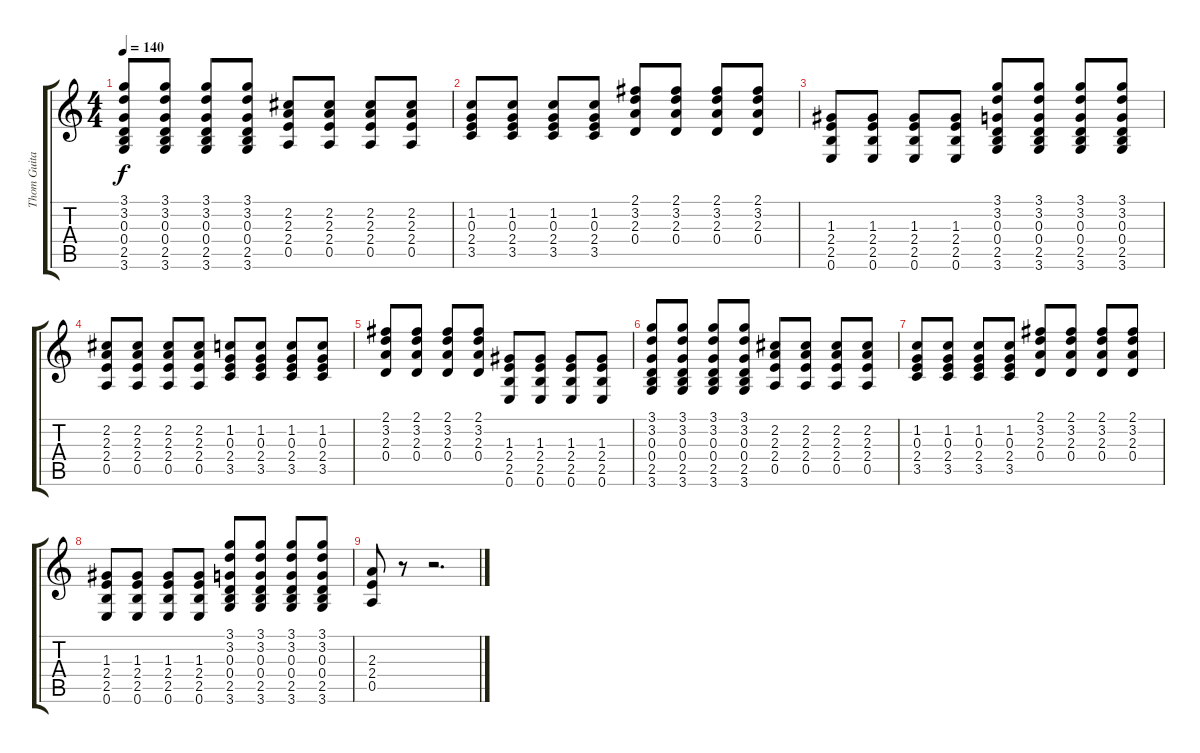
\track ("Thom Guitar" "Thom Guita") {instrument electricguitarjazz}
\staff {score tabs}
\tuning (E4 B3 G3 D3 A2 E2) {hide}
\ts (4 4)
\tempo 140
\clef g2
\ks c
(3.1 3.2 0.3 0.4 2.5 3.6).8{dy f} (3.1 3.2 0.3 0.4 2.5 3.6).8 (3.1 3.2 0.3 0.4 2.5 3.6).8 (3.1 3.2 0.3 0.4 2.5 3.6).8 (2.2 2.3 2.4 0.5).8 (2.2 2.3 2.4 0.5).8 (2.2 2.3 2.4 0.5).8 (2.2 2.3 2.4 0.5).8 |
(1.2 0.3 2.4 3.5).8 (1.2 0.3 2.4 3.5).8 (1.2 0.3 2.4 3.5).8 (1.2 0.3 2.4 3.5).8 (2.1 3.2 2.3 0.4).8 (2.1 3.2 2.3 0.4).8 (2.1 3.2 2.3 0.4).8 (2.1 3.2 2.3 0.4).8 |
(1.3 2.4 2.5 0.6).8 (1.3 2.4 2.5 0.6).8 (1.3 2.4 2.5 0.6).8 (1.3 2.4 2.5 0.6).8 (3.1 3.2 0.3 0.4 2.5 3.6).8 (3.1 3.2 0.3 0.4 2.5 3.6).8 (3.1 3.2 0.3 0.4 2.5 3.6).8 (3.1 3.2 0.3 0.4 2.5 3.6).8 |
(2.2 2.3 2.4 0.5).8 (2.2 2.3 2.4 0.5).8 (2.2 2.3 2.4 0.5).8 (2.2 2.3 2.4 0.5).8 (1.2 0.3 2.4 3.5).8 (1.2 0.3 2.4 3.5).8 (1.2 0.3 2.4 3.5).8 (1.2 0.3 2.4 3.5).8 |
(2.1 3.2 2.3 0.4).8 (2.1 3.2 2.3 0.4).8 (2.1 3.2 2.3 0.4).8 (2.1 3.2 2.3 0.4).8 (1.3 2.4 2.5 0.6).8 (1.3 2.4 2.5 0.6).8 (1.3 2.4 2.5 0.6).8 (1.3 2.4 2.5 0.6).8 |
(3.1 3.2 0.3 0.4 2.5 3.6).8 (3.1 3.2 0.3 0.4 2.5 3.6).8 (3.1 3.2 0.3 0.4 2.5 3.6).8 (3.1 3.2 0.3 0.4 2.5 3.6).8 (2.2 2.3 2.4 0.5).8 (2.2 2.3 2.4 0.5).8 (2.2 2.3 2.4 0.5).8 (2.2 2.3 2.4 0.5).8 |
(1.2 0.3 2.4 3.5).8 (1.2 0.3 2.4 3.5).8 (1.2 0.3 2.4 3.5).8 (1.2 0.3 2.4 3.5).8 (2.1 3.2 2.3 0.4).8 (2.1 3.2 2.3 0.4).8 (2.1 3.2 2.3 0.4).8 (2.1 3.2 2.3 0.4).8 |
(1.3 2.4 2.5 0.6).8 (1.3 2.4 2.5 0.6).8 (1.3 2.4 2.5 0.6).8 (1.3 2.4 2.5 0.6).8 (3.1 3.2 0.3 0.4 2.5 3.6).8 (3.1 3.2 0.3 0.4 2.5 3.6).8 (3.1 3.2 0.3 0.4 2.5 3.6).8 (3.1 3.2 0.3 0.4 2.5 3.6).8 |
(2.3 2.4 0.5).8 r.8 r.2{d}
